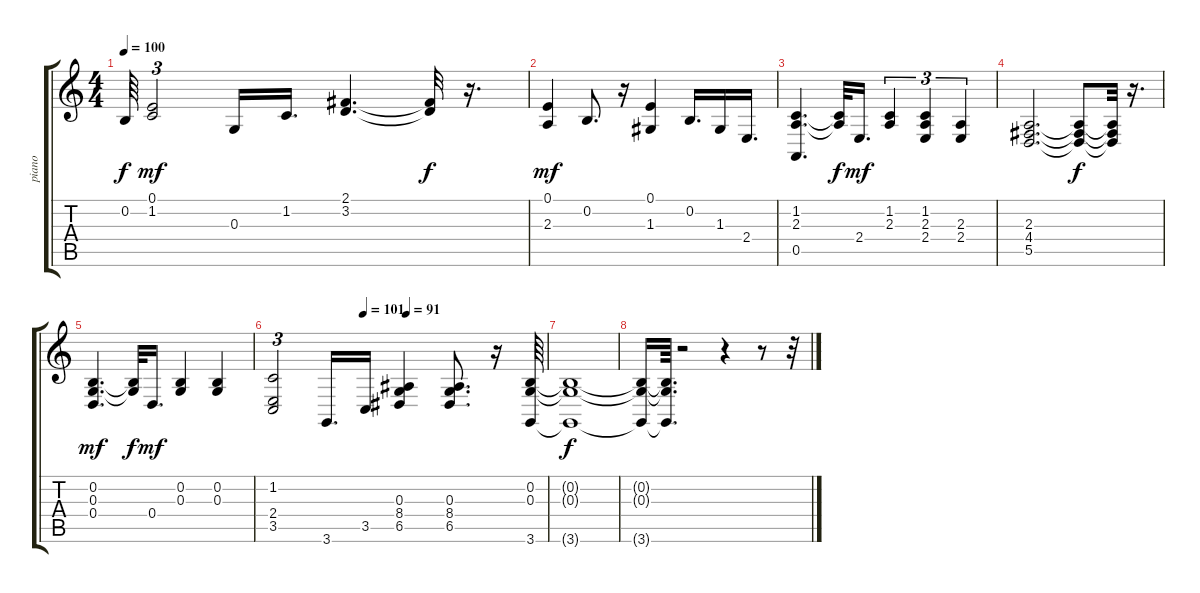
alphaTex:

\track ("piano" "piano") {instrument electricpiano2}
\staff {score tabs}
\tuning (E4 B3 G3 D3 A2 E2) {hide}
\ts (4 4)
\tempo 100
\clef g2
\ks c
0.2{t}.64{dy f} (0.1 1.2).2{tu (3 2) dy mf} 0.3.16 1.2.16{d} (2.1 3.2).4{d} (2.1{t} 3.2{t}).32{dy f} r.16{d} |
(0.1 2.3).4{dy mf} 0.2.8{d} r.16 (0.1 1.3).4 0.2.16{d} 1.3.16 2.4.16{d} |
(1.2 2.3 0.5).4{d} (1.2{t} 2.3{t}).32{dy f} 2.4.16{d dy mf} (1.2 2.3).4{tu (3 2)} (1.2 2.3 2.4).4{tu (3 2)} (2.3 2.4).4{tu (3 2)} |
(2.3 4.4 5.5).2{d} (2.3{t} 4.4{t} 5.5{t}).8{dy f} (2.3{t} 4.4{t} 5.5{t}).32 r.16{d} |
(0.2 0.3 0.4).4{d dy mf} (0.2{t} 0.3{t}).32{dy f} 0.4.16{d dy mf} (0.2 0.3).4 (0.2 0.3).4 |
\tempo (101 0.3333333333333333)
\tempo (91 0.4895833333333333)
(1.2 2.4 3.5).2{tu (3 2)} 3.6.16{d} 3.5.16 (0.3 8.4 6.5).4 (0.3 8.4 6.5).8{d} r.16 (0.2 0.3 3.6).64 |
(0.2{t} 0.3{t} 3.6{t}).1{dy f} |
(0.2{t} 0.3{t} 3.6{t}).16 (0.2{t} 0.3{t} 3.6{t}).64{d} r.2 r.4 r.8 r.32
